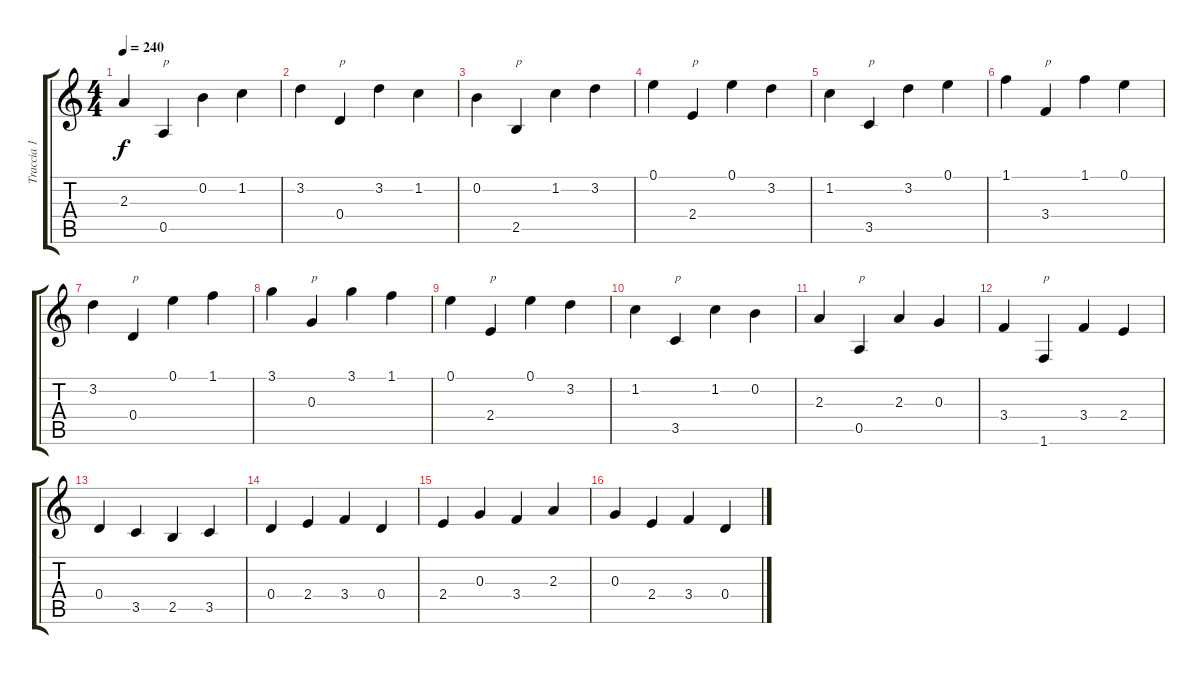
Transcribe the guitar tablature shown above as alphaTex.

\track ("Traccia 1" "Traccia 1") {instrument acousticguitarnylon}
\staff {score tabs}
\tuning (E4 B3 G3 D3 A2 E2) {hide}
\ts (4 4)
\tempo 240
\clef g2
\ks c
2.3.4{dy f} 0.5.4{txt "p"} 0.2.4 1.2.4 |
3.2.4 0.4.4{txt "p"} 3.2.4 1.2.4 |
0.2.4 2.5.4{txt "p"} 1.2.4 3.2.4 |
0.1.4 2.4.4{txt "p"} 0.1.4 3.2.4 |
1.2.4 3.5.4{txt "p"} 3.2.4 0.1.4 |
1.1.4 3.4.4{txt "p"} 1.1.4 0.1.4 |
3.2.4 0.4.4{txt "p"} 0.1.4 1.1.4 |
3.1.4 0.3.4{txt "p"} 3.1.4 1.1.4 |
0.1.4 2.4.4{txt "p"} 0.1.4 3.2.4 |
1.2.4 3.5.4{txt "p"} 1.2.4 0.2.4 |
2.3.4 0.5.4{txt "p"} 2.3.4 0.3.4 |
3.4.4 1.6.4{txt "p"} 3.4.4 2.4.4 |
0.4.4 3.5.4 2.5.4 3.5.4 |
0.4.4 2.4.4 3.4.4 0.4.4 |
2.4.4 0.3.4 3.4.4 2.3.4 |
0.3.4 2.4.4 3.4.4 0.4.4
